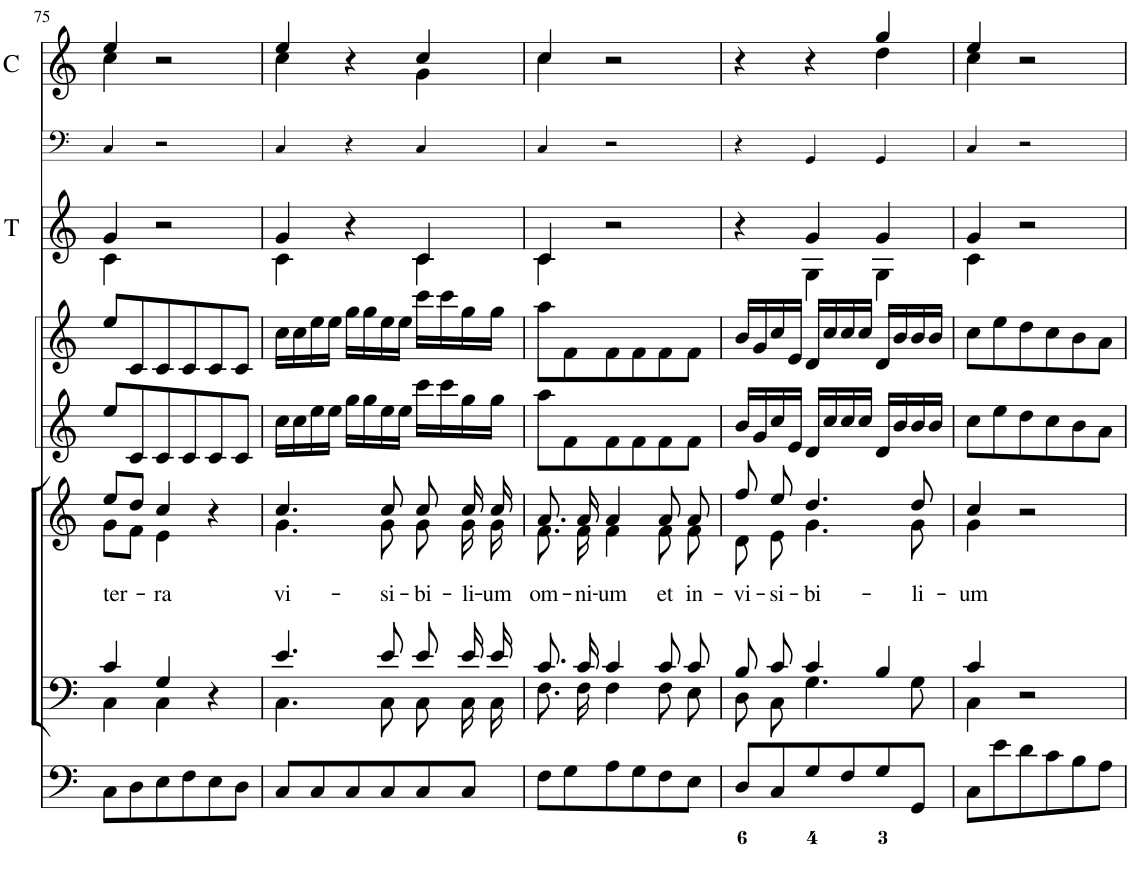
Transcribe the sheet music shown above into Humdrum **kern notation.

**kern	**kern	**kern	**text	**kern	**kern	**kern	**kern	**kern
*part8	*part7	*part6	*part6	*part5	*part4	*part3	*part2	*part1
*staff8	*staff7	*staff6	*staff6	*staff5	*staff4	*staff3	*staff2	*staff1
*I"Organ	*I"Voice	*I"Voice	*	*I"Violin	*I"Violini	*I"Trombe	*I"Timpani	*I"Clarini in C
*	*	*	*	*I'Vln	*I'Vln	*I'T	*I'Timp	*I'C
!!LO:PB:g=z
*clefF4	*clefF4	*clefG2	*	*clefG2	*clefG2	*clefG2	*clefF4	*clefG2
*k[]	*k[]	*k[]	*	*k[]	*k[]	*k[]	*k[]	*k[]
*M3/4	*M3/4	*M3/4	*	*M3/4	*M3/4	*M3/4	*M3/4	*M3/4
=75	=75	=75	=75	=75	=75	=75	=75	=75
*	*^	*	*	*	*	*	*	*
!	!	!	!	!LO:LY:b	!	!	!	!	!
*	*	*	*^	*	*	*	*^	*	*^
8C\L	4c/	4C\	8ee/L	8g\L	ter-	8ee/L	8ee/L	4g/	4c\	4C/	4ee/	4cc\
8D\	.	.	8dd/J	8f\J	.	8c/	8c/	.	.	.	.	.
!	!	!	!	!	!LO:LY:b	!	!	!	!	!	!	!
8E\	4G/	4C\	4cc/	4e\	-ra	8c/	8c/	2r	2ryy	2r	2r	2ryy
8F\	.	.	.	.	.	8c/	8c/	.	.	.	.	.
8E\	4r	4ryy	4r	4ryy	.	8c/	8c/	.	.	.	.	.
8D\J	.	.	.	.	.	8c/J	8c/J	.	.	.	.	.
=76	=76	=76	=76	=76	=76	=76	=76	=76	=76	=76	=76	=76
!	!	!	!	!	!LO:LY:b	!	!	!	!	!	!	!
8C/L	4.e/	4.C\	4.cc/	4.g\	vi-	16cc\LL	16cc\LL	4g/	4c\	4C/	4ee/	4cc\
.	.	.	.	.	.	16cc\	16cc\	.	.	.	.	.
8C/	.	.	.	.	.	16ee\	16ee\	.	.	.	.	.
.	.	.	.	.	.	16ee\JJ	16ee\JJ	.	.	.	.	.
8C/	.	.	.	.	.	16gg\LL	16gg\LL	4r	4ryy	4r	4r	4ryy
.	.	.	.	.	.	16gg\	16gg\	.	.	.	.	.
!	!	!	!	!	!LO:LY:b	!	!	!	!	!	!	!
8C/	8e/	8C\	8cc/	8g\	-si-	16ee\	16ee\	.	.	.	.	.
.	.	.	.	.	.	16ee\JJ	16ee\JJ	.	.	.	.	.
!	!	!	!	!	!LO:LY:b	!	!	!	!	!	!	!
8C/	8e/L	8C\L	8cc/	8g\	-bi-	16ccc\LL	16ccc\LL	4c/	4c\	4C/	4cc/	4g\
.	.	.	.	.	.	16ccc\	16ccc\	.	.	.	.	.
!	!	!	!	!	!LO:LY:b	!	!	!	!	!	!	!
8C/J	16e/L	16C\L	16cc/	16g\	-li-	16gg\	16gg\	.	.	.	.	.
!	!	!	!	!	!LO:LY:b	!	!	!	!	!	!	!
.	16e/JJ	16C\JJ	16cc/	16g\	-um	16gg\JJ	16gg\JJ	.	.	.	.	.
=77	=77	=77	=77	=77	=77	=77	=77	=77	=77	=77	=77	=77
!	!	!	!	!	!LO:LY:b	!	!	!	!	!	!	!
8F\L	8.c/L	8.F\L	8.a/	8.f\	om-	8aa\L	8aa\L	4c/	4c\	4C/	4cc/	4cc\
8G\	.	.	.	.	.	8f\	8f\	.	.	.	.	.
!	!	!	!	!	!LO:LY:b	!	!	!	!	!	!	!
.	16c/Jk	16F\Jk	16a/	16f\	-ni-	.	.	.	.	.	.	.
!	!	!	!	!	!LO:LY:b	!	!	!	!	!	!	!
8A\	4c/	4F\	4a/	4f\	-um	8f\	8f\	2r	2ryy	2r	2r	2ryy
8G\	.	.	.	.	.	8f\	8f\	.	.	.	.	.
!	!	!	!	!	!LO:LY:b	!	!	!	!	!	!	!
8F\	8c/L	8F\L	8a/	8f\	et	8f\	8f\	.	.	.	.	.
!	!	!	!	!	!LO:LY:b	!	!	!	!	!	!	!
8E\J	8c/J	8E\J	8a/	8f\	in-	8f\J	8f\J	.	.	.	.	.
=78	=78	=78	=78	=78	=78	=78	=78	=78	=78	=78	=78	=78
!	!	!	!	!	!LO:LY:b	!	!	!	!	!	!	!
8D/L	8B/L	8D\L	8ff/	8d\	-vi-	16b/LL	16b/LL	4r	4ryy	4r	4r	2ryy
.	.	.	.	.	.	16g/	16g/	.	.	.	.	.
!	!	!	!	!	!LO:LY:b	!	!	!	!	!	!	!
8C/	8c/J	8C\J	8ee/	8e\	-si-	16cc/	16cc/	.	.	.	.	.
.	.	.	.	.	.	16e/JJ	16e/JJ	.	.	.	.	.
!	!	!	!	!	!LO:LY:b	!	!	!	!	!	!	!
8G/	4c/	4.G\	4.dd/	4.g\	-bi-	16d/LL	16d/LL	4g/	4G\	4GG/	4r	.
.	.	.	.	.	.	16cc/	16cc/	.	.	.	.	.
8F/	.	.	.	.	.	16cc/	16cc/	.	.	.	.	.
.	.	.	.	.	.	16cc/JJ	16cc/JJ	.	.	.	.	.
8G/	4B/	.	.	.	.	16d/LL	16d/LL	4g/	4G\	4GG/	4gg/	4dd\
.	.	.	.	.	.	16b/	16b/	.	.	.	.	.
!	!	!	!	!	!LO:LY:b	!	!	!	!	!	!	!
8GG/J	.	8G\	8dd/	8g\	-li-	16b/	16b/	.	.	.	.	.
.	.	.	.	.	.	16b/JJ	16b/JJ	.	.	.	.	.
=79	=79	=79	=79	=79	=79	=79	=79	=79	=79	=79	=79	=79
!	!	!	!	!	!LO:LY:b	!	!	!	!	!	!	!
8C\L	4c/	4C\	4cc/	4g\	-um	8cc\L	8cc\L	4g/	4c\	4C/	4ee/	4cc\
8e\	.	.	.	.	.	8ee\	8ee\	.	.	.	.	.
8d\	2r	2ryy	2r	2ryy	.	8dd\	8dd\	2r	2ryy	2r	2r	2ryy
8c\	.	.	.	.	.	8cc\	8cc\	.	.	.	.	.
8B\	.	.	.	.	.	8b\	8b\	.	.	.	.	.
8A\J	.	.	.	.	.	8a\J	8a\J	.	.	.	.	.
*	*v	*v	*	*	*	*	*	*v	*v	*	*v	*v
*	*	*v	*v	*	*	*	*	*	*
=	=	=	=	=	=	=	=	=
*-	*-	*-	*-	*-	*-	*-	*-	*-
